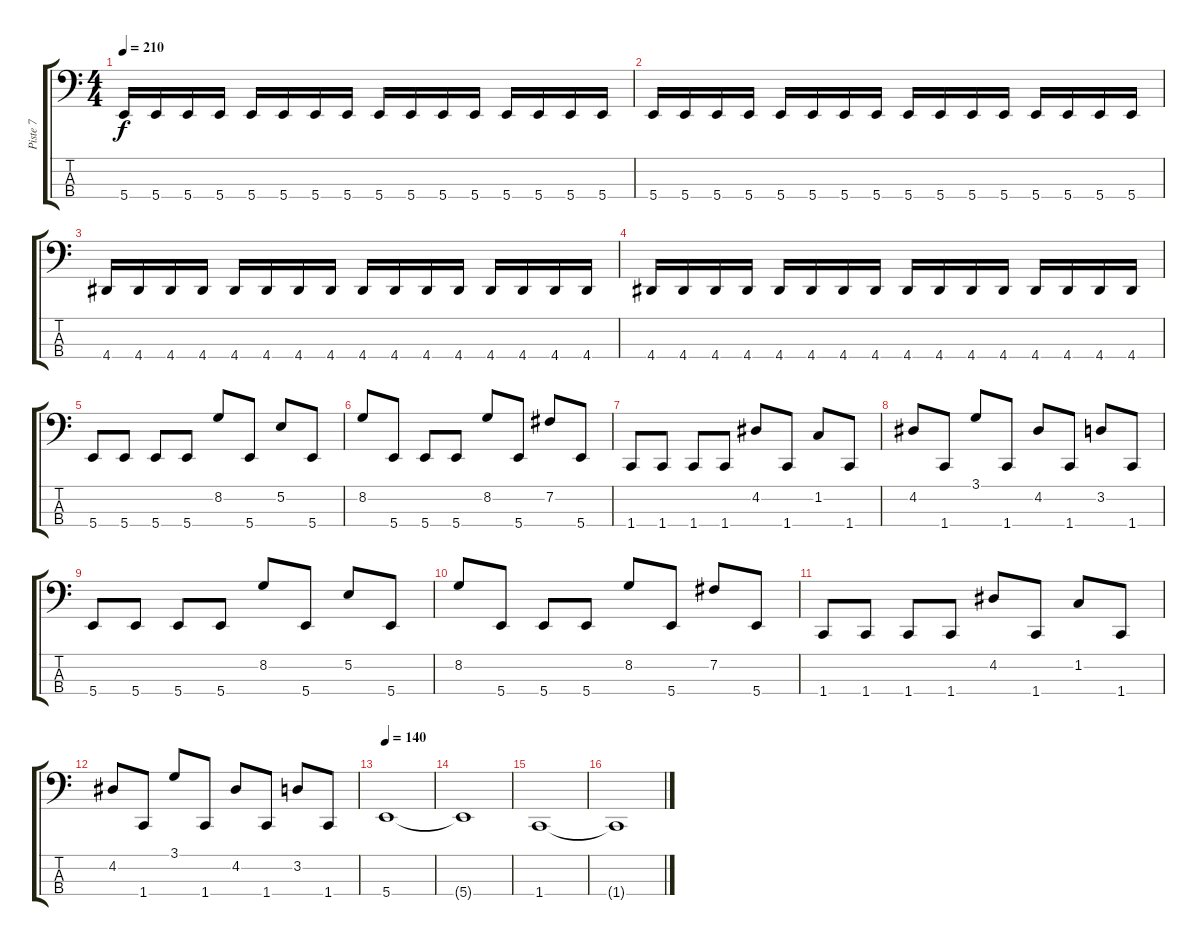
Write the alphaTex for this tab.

\track ("Piste 7" "Piste 7") {instrument electricbasspick}
\staff {score tabs}
\tuning (E2 B1 Gb1 B0) {hide}
\ts (4 4)
\tempo 210
\clef f4
\ks c
5.4.16{dy f} 5.4.16 5.4.16 5.4.16 5.4.16 5.4.16 5.4.16 5.4.16 5.4.16 5.4.16 5.4.16 5.4.16 5.4.16 5.4.16 5.4.16 5.4.16 |
5.4.16 5.4.16 5.4.16 5.4.16 5.4.16 5.4.16 5.4.16 5.4.16 5.4.16 5.4.16 5.4.16 5.4.16 5.4.16 5.4.16 5.4.16 5.4.16 |
4.4.16 4.4.16 4.4.16 4.4.16 4.4.16 4.4.16 4.4.16 4.4.16 4.4.16 4.4.16 4.4.16 4.4.16 4.4.16 4.4.16 4.4.16 4.4.16 |
4.4.16 4.4.16 4.4.16 4.4.16 4.4.16 4.4.16 4.4.16 4.4.16 4.4.16 4.4.16 4.4.16 4.4.16 4.4.16 4.4.16 4.4.16 4.4.16 |
5.4.8 5.4.8 5.4.8 5.4.8 8.2.8 5.4.8 5.2.8 5.4.8 |
8.2.8 5.4.8 5.4.8 5.4.8 8.2.8 5.4.8 7.2.8 5.4.8 |
1.4.8 1.4.8 1.4.8 1.4.8 4.2.8 1.4.8 1.2.8 1.4.8 |
4.2.8 1.4.8 3.1.8 1.4.8 4.2.8 1.4.8 3.2.8 1.4.8 |
5.4.8 5.4.8 5.4.8 5.4.8 8.2.8 5.4.8 5.2.8 5.4.8 |
8.2.8 5.4.8 5.4.8 5.4.8 8.2.8 5.4.8 7.2.8 5.4.8 |
1.4.8 1.4.8 1.4.8 1.4.8 4.2.8 1.4.8 1.2.8 1.4.8 |
4.2.8 1.4.8 3.1.8 1.4.8 4.2.8 1.4.8 3.2.8 1.4.8 |
\tempo 140
5.4.1 |
5.4{t}.1 |
1.4.1 |
1.4{t}.1
